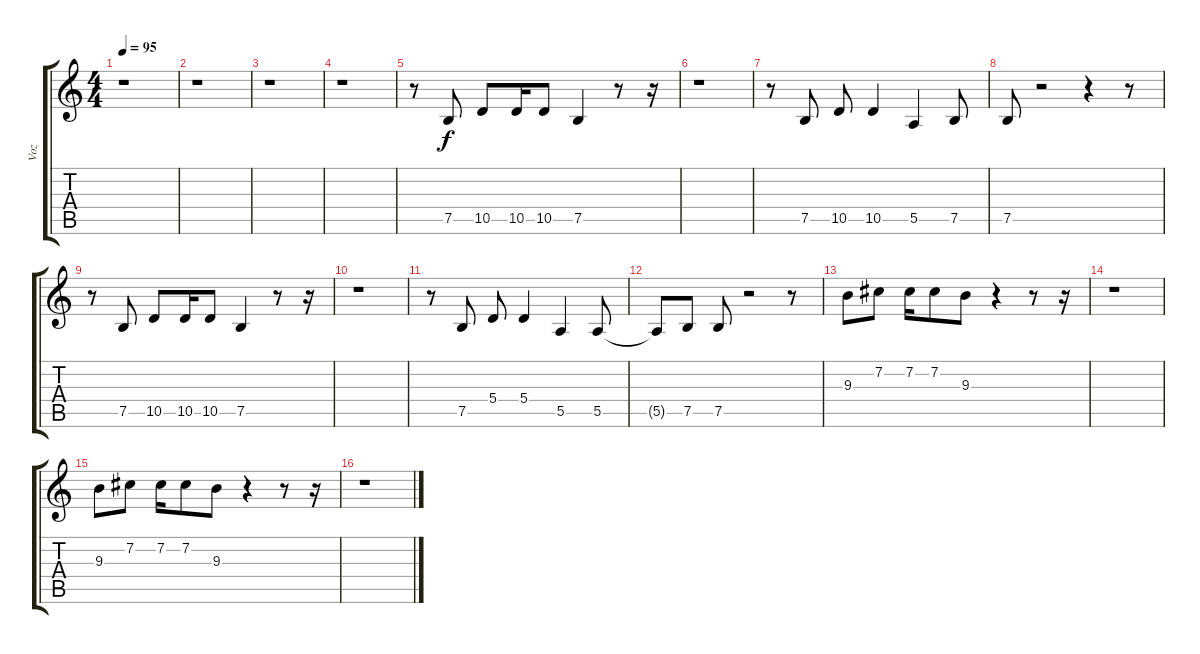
\track ("Voz" "Voz") {instrument contrabass}
\staff {score tabs}
\tuning (B3 Gb3 D3 A2 E2 B1) {hide}
\ts (4 4)
\tempo 95
\clef g2
\ks c
r.1{dy f} |
r.1 |
r.1 |
r.1 |
r.8 7.5.8 10.5.8 10.5.16 10.5.8 7.5.4 r.8 r.16 |
r.1 |
r.8 7.5.8 10.5.8 10.5.4 5.5.4 7.5.8 |
7.5.8 r.2 r.4 r.8 |
r.8 7.5.8 10.5.8 10.5.16 10.5.8 7.5.4 r.8 r.16 |
r.1 |
r.8 7.5.8 5.4.8 5.4.4 5.5.4 5.5.8 |
5.5{t}.8 7.5.8 7.5.8 r.2 r.8 |
9.3.8 7.2.8 7.2.16 7.2.8 9.3.8 r.4 r.8 r.16 |
r.1 |
9.3.8 7.2.8 7.2.16 7.2.8 9.3.8 r.4 r.8 r.16 |
r.1
